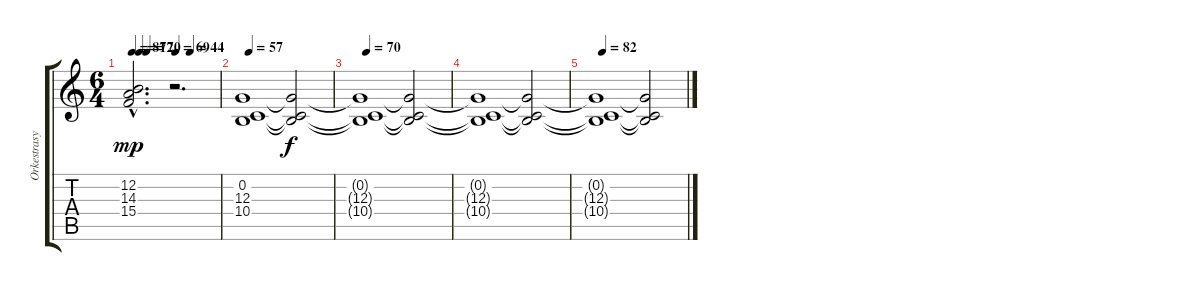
\track ("Orkestrasyon 2" "Orkestrasy") {instrument stringensemble1}
\staff {score tabs}
\tuning (E4 B3 G3 D3 A2 E2) {hide}
\ts (6 4)
\tempo 81
\tempo (72 0.08333333333333333)
\tempo (70 0.16666666666666666)
\tempo (69 0.5)
\tempo (44 0.6666666666666666)
\clef g2
\ks c
(12.2{hac} 14.3{hac} 15.4{hac}).2{d dy mp} r.2{d} |
\tempo 57
(0.2 12.3 10.4).1 (0.2{t} 12.3{t} 10.4{t}).2{dy f} |
\tempo 70
(0.2{t} 12.3{t} 10.4{t}).1 (0.2{t} 12.3{t} 10.4{t}).2 |
(0.2{t} 12.3{t} 10.4{t}).1 (0.2{t} 12.3{t} 10.4{t}).2 |
\tempo 82
(0.2{t} 12.3{t} 10.4{t}).1 (0.2{t} 12.3{t} 10.4{t}).2
